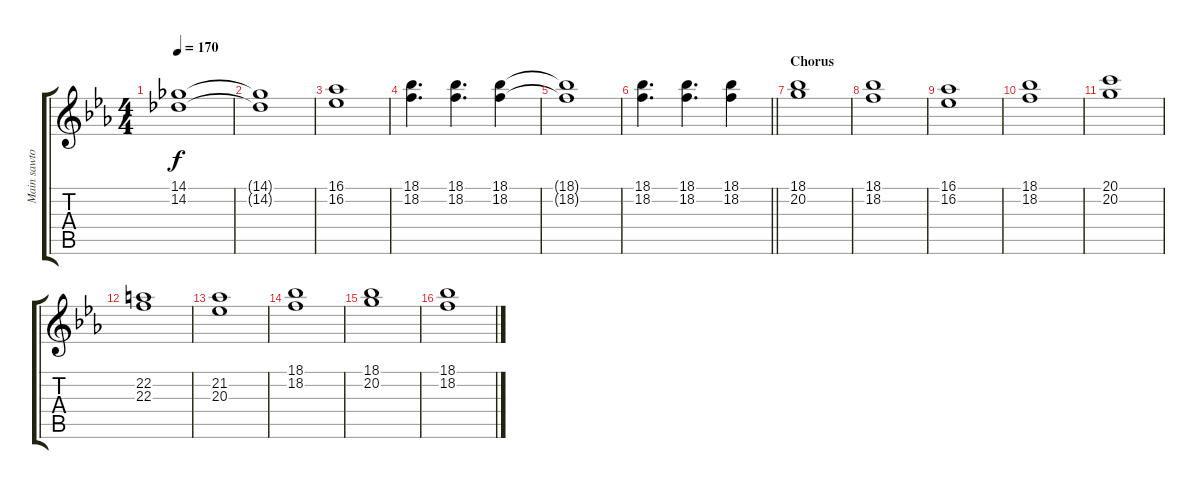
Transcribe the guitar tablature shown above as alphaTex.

\track ("Main sawtooth" "Main sawto") {instrument lead2sawtooth}
\staff {score tabs}
\tuning (E4 B3 G3 D3 A2 E2) {hide}
\ts (4 4)
\tempo 170
\clef g2
\ks eb
(14.1 14.2).1{dy f} |
(14.1{t} 14.2{t}).1 |
(16.1 16.2).1 |
(18.1 18.2).4{d} (18.1 18.2).4{d} (18.1 18.2).4 |
(18.1{t} 18.2{t}).1 |
\barLineRight lightlight
(18.1 18.2).4{d} (18.1 18.2).4{d} (18.1 18.2).4 |
\section ("" "Chorus")
(18.1 20.2).1 |
(18.1 18.2).1 |
(16.1 16.2).1 |
(18.1 18.2).1 |
(20.1 20.2).1 |
(22.2 22.3).1 |
(21.2 20.3).1 |
(18.1 18.2).1 |
(18.1 20.2).1 |
(18.1 18.2).1
